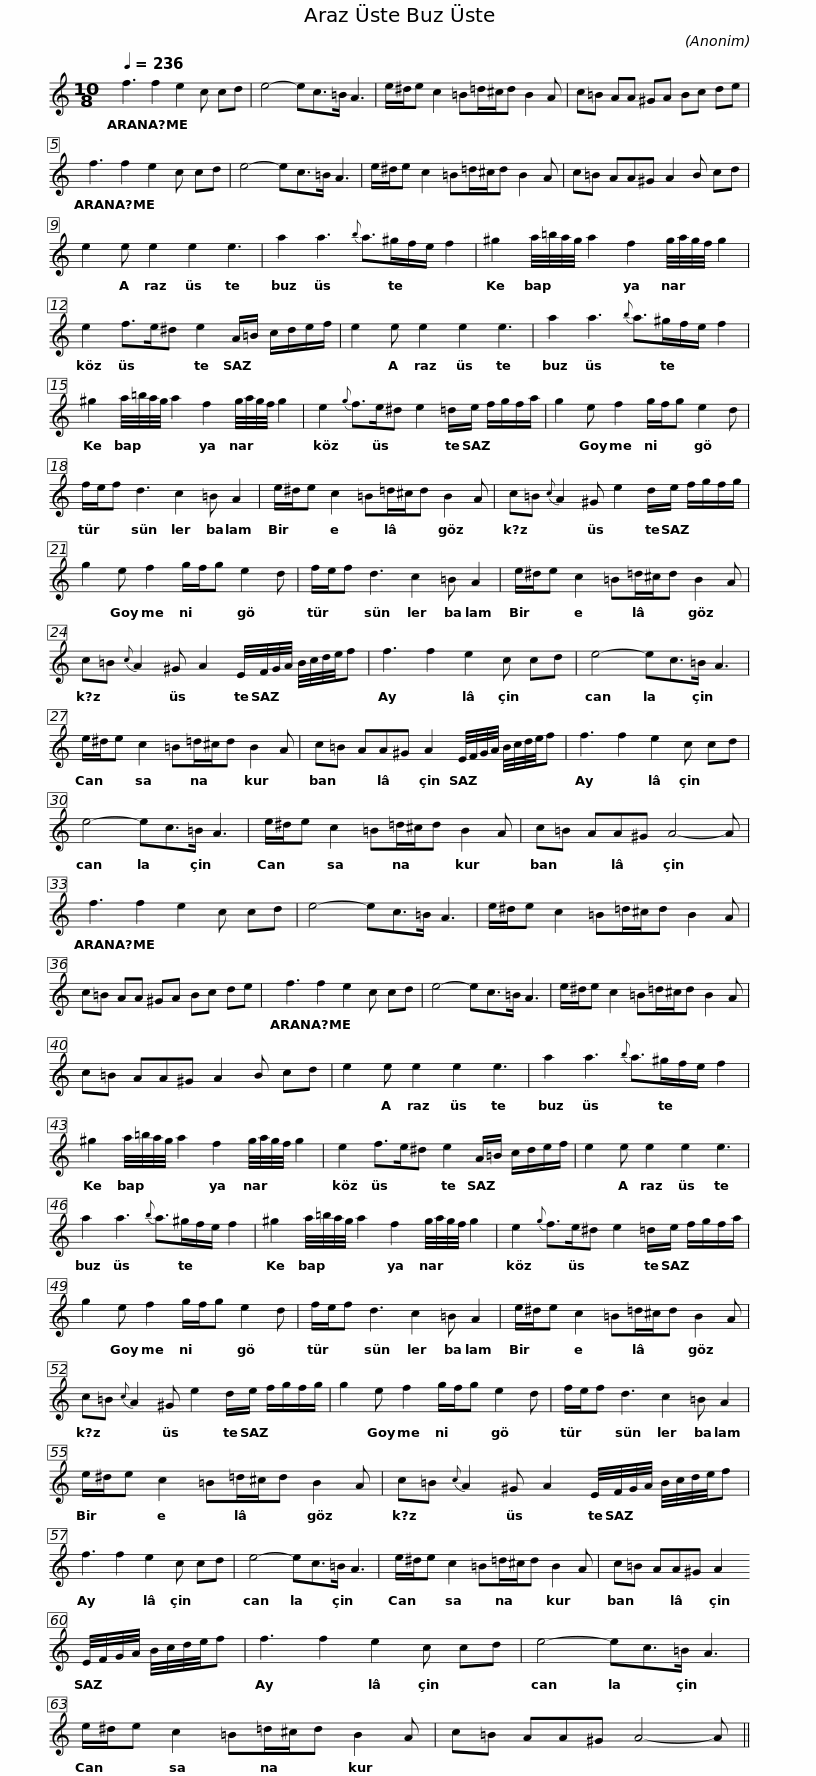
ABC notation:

X:1
L:1/8
Q:1/4=236
M:10/8
I:linebreak $
K:C
V:1 treble
V:1
 f3 f2 e2 c cd | e4- ec>=B A3 | e/^d/e c2 =B=d/^c/d B2 A | c=B AA ^GA Bc de |$ f3 f2 e2 c cd | %5
 e4- ec>=B A3 | e/^d/e c2 =B=d/^c/d B2 A | c=B AA^G A2 B cd | e2 e e2 e2 e3 |$ a2 a3{b} a>^gf/e/ f2 | %10
 ^g2 a/4=b/4a/4g/4 a2 f2 g/4a/4g/4f/4 g2 | e2 f>e^d e2 A/=B/ c/d/e/f/ |$ e2 e e2 e2 e3 | a2 a3{b} a>^gf/e/ f2 | ^g2 a/4=b/4a/4g/4 a2 f2 g/4a/4g/4f/4 g2 |$ %15
 e2{g} f>e^d e2 =d/e/ f/g/f/a/ | g2 e f2 g/f/g e2 d | f/e/f d3 c2 =B A2 |$ e/^d/e c2 =B=d/^c/d B2 A | c=B{c} A2 ^G e2 d/e/ f/g/f/g/ | %20
 g2 e f2 g/f/g e2 d |$ f/e/f d3 c2 =B A2 | e/^d/e c2 =B=d/^c/d B2 A | c=B{c} A2 ^G A2 E/4F/4G/4A/4 B/4c/4d/4e/4f |$ f3 f2 e2 c cd | %25
 e4- ec>=B A3 | e/^d/e c2 =B=d/^c/d B2 A | c=B AA^G A2 E/4F/4G/4A/4 B/4c/4d/4e/4f |$ f3 f2 e2 c cd | e4- ec>=B A3 | %30
 e/^d/e c2 =B=d/^c/d B2 A | c=B AA^G A4- A |$ f3 f2 e2 c cd | e4- ec>=B A3 | e/^d/e c2 =B=d/^c/d B2 A | %35
 c=B AA ^GA Bc de |$ f3 f2 e2 c cd | e4- ec>=B A3 | e/^d/e c2 =B=d/^c/d B2 A | c=B AA^G A2 B cd | %40
 e2 e e2 e2 e3 |$ a2 a3{b} a>^gf/e/ f2 | ^g2 a/4=b/4a/4g/4 a2 f2 g/4a/4g/4f/4 g2 | e2 f>e^d e2 A/=B/ c/d/e/f/ |$ e2 e e2 e2 e3 | %45
 a2 a3{b} a>^gf/e/ f2 | ^g2 a/4=b/4a/4g/4 a2 f2 g/4a/4g/4f/4 g2 |$ e2{g} f>e^d e2 =d/e/ f/g/f/a/ | g2 e f2 g/f/g e2 d | f/e/f d3 c2 =B A2 |$ %50
 e/^d/e c2 =B=d/^c/d B2 A | c=B{c} A2 ^G e2 d/e/ f/g/f/g/ | g2 e f2 g/f/g e2 d |$ f/e/f d3 c2 =B A2 | e/^d/e c2 =B=d/^c/d B2 A | %55
 c=B{c} A2 ^G A2 E/4F/4G/4A/4 B/4c/4d/4e/4f |$ f3 f2 e2 c cd | e4- ec>=B A3 | e/^d/e c2 =B=d/^c/d B2 A | c=B AA^G A2 E/4F/4G/4A/4 B/4c/4d/4e/4f |$ %60
 f3 f2 e2 c cd | e4- ec>=B A3 | e/^d/e c2 =B=d/^c/d B2 A | c=B AA^G A4- A || %64
